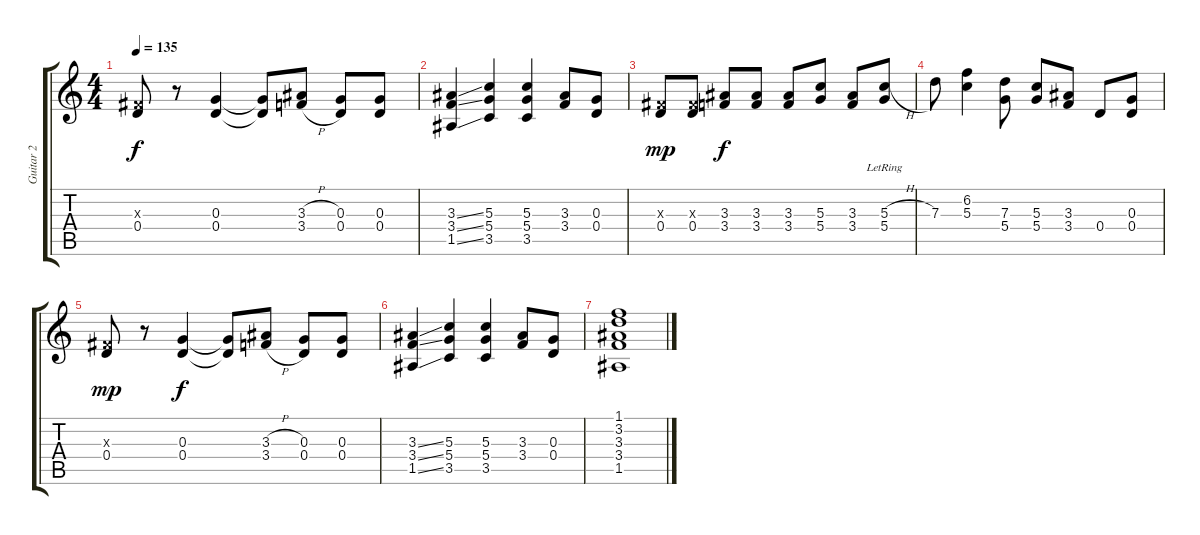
\track ("Guitar 2" "Guitar 2") {instrument distortionguitar}
\staff {score tabs}
\tuning (E4 B3 G3 D3 A2 E2) {hide}
\ts (4 4)
\tempo 135
\clef g2
\ks c
(-1.3{x} 0.4).8{dy f} r.8 (0.3 0.4).4 (0.3{t} 0.4{t}).8 (3.3{h} 3.4{h}).8 (0.3 0.4).8 (0.3 0.4).8 |
(3.3{ss} 3.4{ss} 1.5{ss}).4 (5.3 5.4 3.5).4 (5.3 5.4 3.5).4 (3.3 3.4).8 (0.3 0.4).8 |
(-1.3{x} 0.4).8{dy mp} (-1.3{x} 0.4).8 (3.3 3.4).8{dy f} (3.3 3.4).8 (3.3 3.4).8 (5.3 5.4).8 (3.3 3.4).8 (5.3{h} 5.4{lr}).8 |
7.3.8 (6.2 5.3).4 (7.3 5.4).8 (5.3 5.4).8 (3.3 3.4).8 0.4.8 (0.3 0.4).8 |
(-1.3{x} 0.4).8{dy mp} r.8 (0.3 0.4).4{dy f} (0.3{t} 0.4{t}).8 (3.3{h} 3.4{h}).8 (0.3 0.4).8 (0.3 0.4).8 |
(3.3{ss} 3.4{ss} 1.5{ss}).4 (5.3 5.4 3.5).4 (5.3 5.4 3.5).4 (3.3 3.4).8 (0.3 0.4).8 |
(1.1 3.2 3.3 3.4 1.5).1
